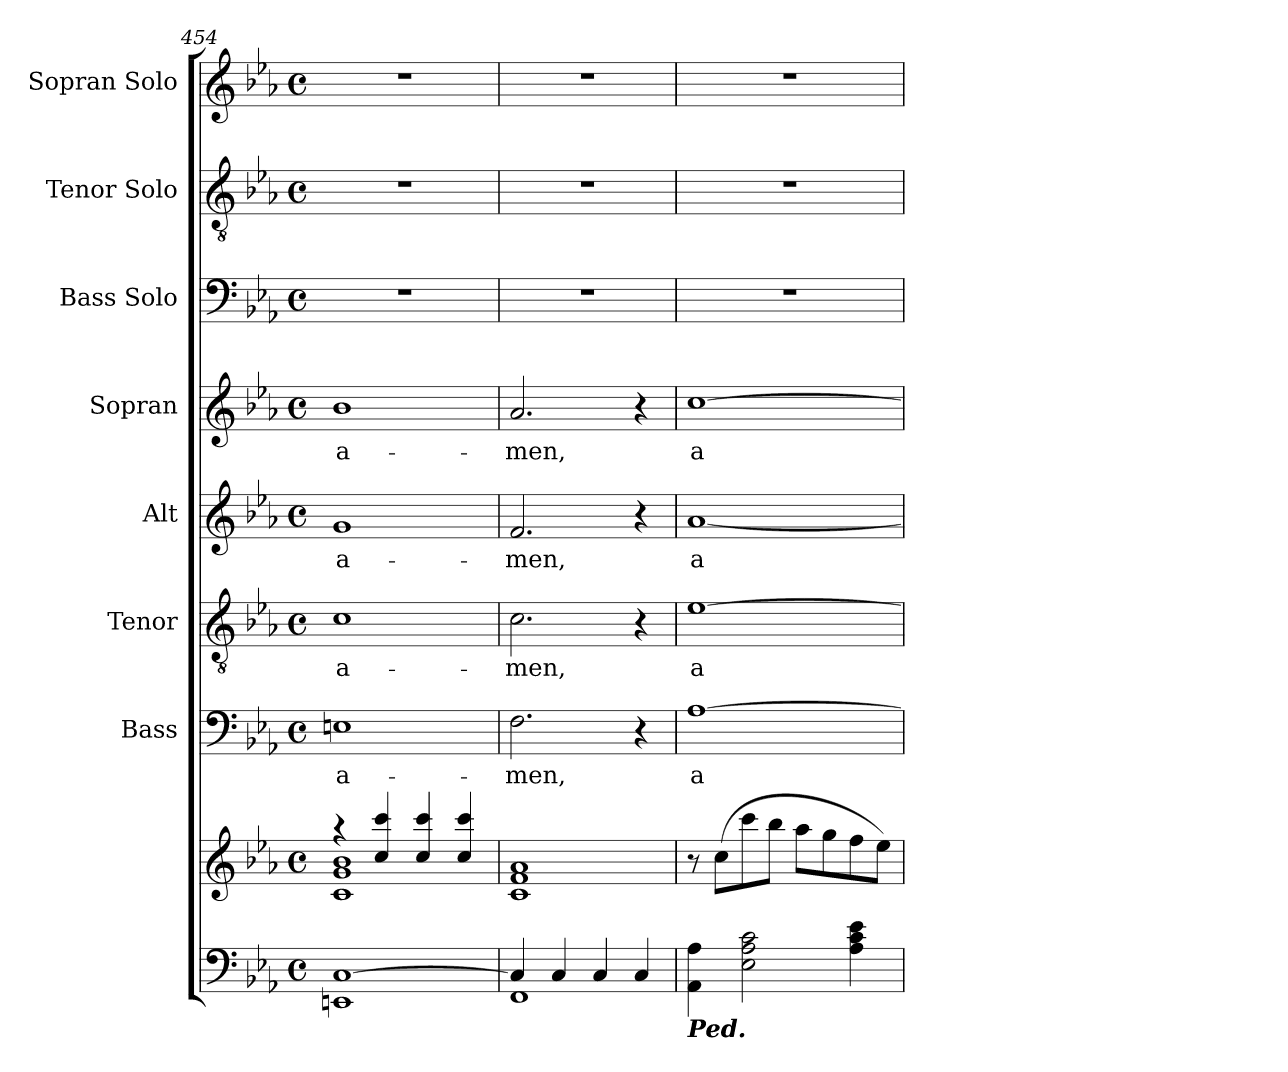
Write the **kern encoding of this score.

**kern	**kern	**kern	**text	**kern	**text	**kern	**text	**kern	**text	**kern	**kern	**kern
*part8	*part8	*part7	*part7	*part6	*part6	*part5	*part5	*part4	*part4	*part3	*part2	*part1
*staff9	*staff8	*staff7	*staff7	*staff6	*staff6	*staff5	*staff5	*staff4	*staff4	*staff3	*staff2	*staff1
*	*	*I"Bass	*	*I"Tenor	*	*I"Alt	*	*I"Sopran	*	*I"Bass Solo	*I"Tenor Solo	*I"Sopran Solo
*	*	*I'B.	*	*I'T.	*	*I'A.	*	*I'S.	*	*I'B. Solo	*I'T. Solo	*I'S. Solo
*clefF4	*clefG2	*clefF4	*	*clefGv2	*	*clefG2	*	*clefG2	*	*clefF4	*clefGv2	*clefG2
*k[b-e-a-]	*k[b-e-a-]	*k[b-e-a-]	*	*k[b-e-a-]	*	*k[b-e-a-]	*	*k[b-e-a-]	*	*k[b-e-a-]	*k[b-e-a-]	*k[b-e-a-]
*E-:	*E-:	*E-:	*	*E-:	*	*E-:	*	*E-:	*	*E-:	*E-:	*E-:
*M4/4	*M4/4	*M4/4	*	*M4/4	*	*M4/4	*	*M4/4	*	*M4/4	*M4/4	*M4/4
*met(c)	*met(c)	*met(c)	*	*met(c)	*	*met(c)	*	*met(c)	*	*met(c)	*met(c)	*met(c)
=454	=454	=454	=454	=454	=454	=454	=454	=454	=454	=454	=454	=454
*^	*^	*	*	*	*	*	*	*	*	*	*	*
!	!	!	!	!	!LO:LY:b	!	!LO:LY:b	!	!LO:LY:b	!	!LO:LY:b	!	!	!
[>1C	1EEn	4rgg	1c 1g 1b-	1En	a-	1c	a-	1g	a-	1b-	a-	1r	1r	1r
.	.	4cc/ 4ccc/	.	.	.	.	.	.	.	.	.	.	.	.
.	.	4cc/ 4ccc/	.	.	.	.	.	.	.	.	.	.	.	.
.	.	4cc/ 4ccc/	.	.	.	.	.	.	.	.	.	.	.	.
*	*	*v	*v	*	*	*	*	*	*	*	*	*	*	*
=455	=455	=455	=455	=455	=455	=455	=455	=455	=455	=455	=455	=455	=455
!	!	!	!	!LO:LY:b	!	!LO:LY:b	!	!LO:LY:b	!	!LO:LY:b	!	!	!
4C/]	1FF	1c 1f 1a-	2.F\	-men,	2.c\	-men,	2.f/	-men,	2.a-/	-men,	1r	1r	1r
4C/	.	.	.	.	.	.	.	.	.	.	.	.	.
4C/	.	.	.	.	.	.	.	.	.	.	.	.	.
4C/	.	.	4r	.	4r	.	4r	.	4r	.	.	.	.
*v	*v	*	*	*	*	*	*	*	*	*	*	*	*
!!LO:PB:g=z
=456	=456	=456	=456	=456	=456	=456	=456	=456	=456	=456	=456	=456
!LO:TX:b:Bi:t=Ped.	!	!	!	!	!	!	!	!	!	!	!	!
!	!	!	!LO:LY:b	!	!LO:LY:b	!	!LO:LY:b	!	!LO:LY:b	!	!	!
4AA-\ 4A-\	8r	[1A-	a-	[1e-	a-	[1a-	a-	[1cc	a-	1r	1r	1r
.	(>8cc\L	.	.	.	.	.	.	.	.	.	.	.
2E-\ 2A-\ 2c\	8ccc\	.	.	.	.	.	.	.	.	.	.	.
.	8bb-\J	.	.	.	.	.	.	.	.	.	.	.
.	8aa-\L	.	.	.	.	.	.	.	.	.	.	.
.	8gg\	.	.	.	.	.	.	.	.	.	.	.
4A-\ 4c\ 4e-\	8ff\	.	.	.	.	.	.	.	.	.	.	.
.	8ee-\J)	.	.	.	.	.	.	.	.	.	.	.
=	=	=	=	=	=	=	=	=	=	=	=	=
*-	*-	*-	*-	*-	*-	*-	*-	*-	*-	*-	*-	*-
